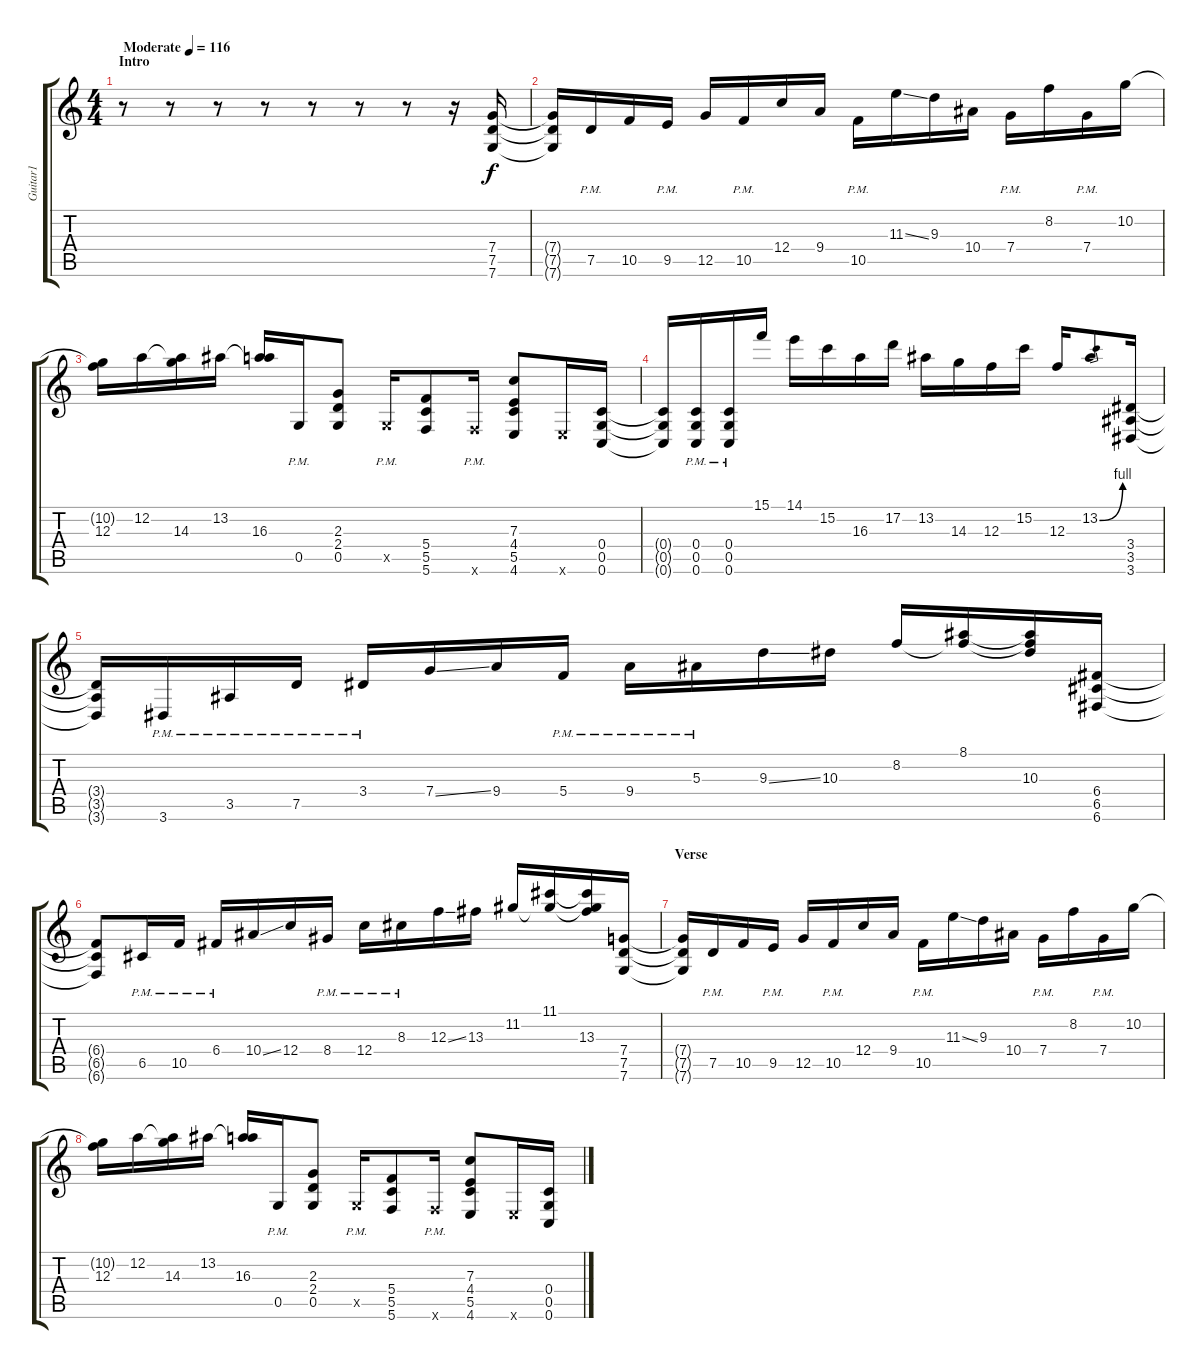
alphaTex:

\track ("Guitar1" "Guitar1") {instrument distortionguitar}
\staff {score tabs}
\tuning (D4 A3 F3 C3 G2 C2) {hide}
\ts (4 4)
\section ("" "Intro")
\tempo (116 "Moderate")
\clef g2
\ks c
r.8{dy f instrument distortionguitar} r.8 r.8 r.8 r.8 r.8 r.8 r.16 (7.4 7.5 7.6).16 |
(7.4{t} 7.5{t} 7.6{t}).16 7.5{pm}.16 10.5.16 9.5{pm}.16 12.5.16 10.5{pm}.16 12.4.16 9.4.16 10.5{pm}.16 11.3{ss}.16 9.3.16 10.4.16 7.4{pm}.16 8.2.16 7.4{pm}.16 10.2.16 |
(10.2{t} 12.3).16 12.2.16 (12.2{t} 14.3).16 13.2.16 (13.2{t} 16.3).16 0.5{pm}.16 (2.3 2.4 0.5).8 0.5{pm x}.16 (5.4 5.5 5.6).8 5.6{pm x}.16 (7.3 4.4 5.5 4.6).8 4.6{x}.16 (0.4 0.5 0.6).16 |
(0.4{t} 0.5{t} 0.6{t}).16 (0.4{pm} 0.5{pm} 0.6{pm}).16 (0.4{pm} 0.5{pm} 0.6{pm}).16 15.1.16 14.1.16 15.2.16 16.3.16 17.2.16 13.2.16 14.3.16 12.3.16 15.2.16 12.3.16 13.2{be (bend 0 0 60 4)}.8 (3.4 3.5 3.6).16 |
(3.4{t} 3.5{t} 3.6{t}).16 3.6{pm}.16 3.5{pm}.16 7.5{pm}.16 3.4{pm}.16 7.4{ss}.16 9.4.16 5.4{pm}.16 9.4{pm}.16 5.3{pm}.16 9.3{ss}.16 10.3.16 8.2.16 (8.1 8.2{t}).16 (8.1{t} 8.2{t} 10.3).16 (6.4 6.5 6.6).16 |
(6.4{t} 6.5{t} 6.6{t}).8 6.5{pm}.16 10.5{pm}.16 6.4{pm}.16 10.4{ss}.16 12.4.16 8.4{pm}.16 12.4{pm}.16 8.3{pm}.16 12.3{ss}.16 13.3.16 11.2.16 (11.1 11.2{t}).16 (11.1{t} 11.2{t} 13.3).16 (7.4 7.5 7.6).16 |
\section ("" "Verse")
(7.4{t} 7.5{t} 7.6{t}).16 7.5{pm}.16 10.5.16 9.5{pm}.16 12.5.16 10.5{pm}.16 12.4.16 9.4.16 10.5{pm}.16 11.3{ss}.16 9.3.16 10.4.16 7.4{pm}.16 8.2.16 7.4{pm}.16 10.2.16 |
(10.2{t} 12.3).16 12.2.16 (12.2{t} 14.3).16 13.2.16 (13.2{t} 16.3).16 0.5{pm}.16 (2.3 2.4 0.5).8 0.5{pm x}.16 (5.4 5.5 5.6).8 5.6{pm x}.16 (7.3 4.4 5.5 4.6).8 4.6{x}.16 (0.4 0.5 0.6).16
